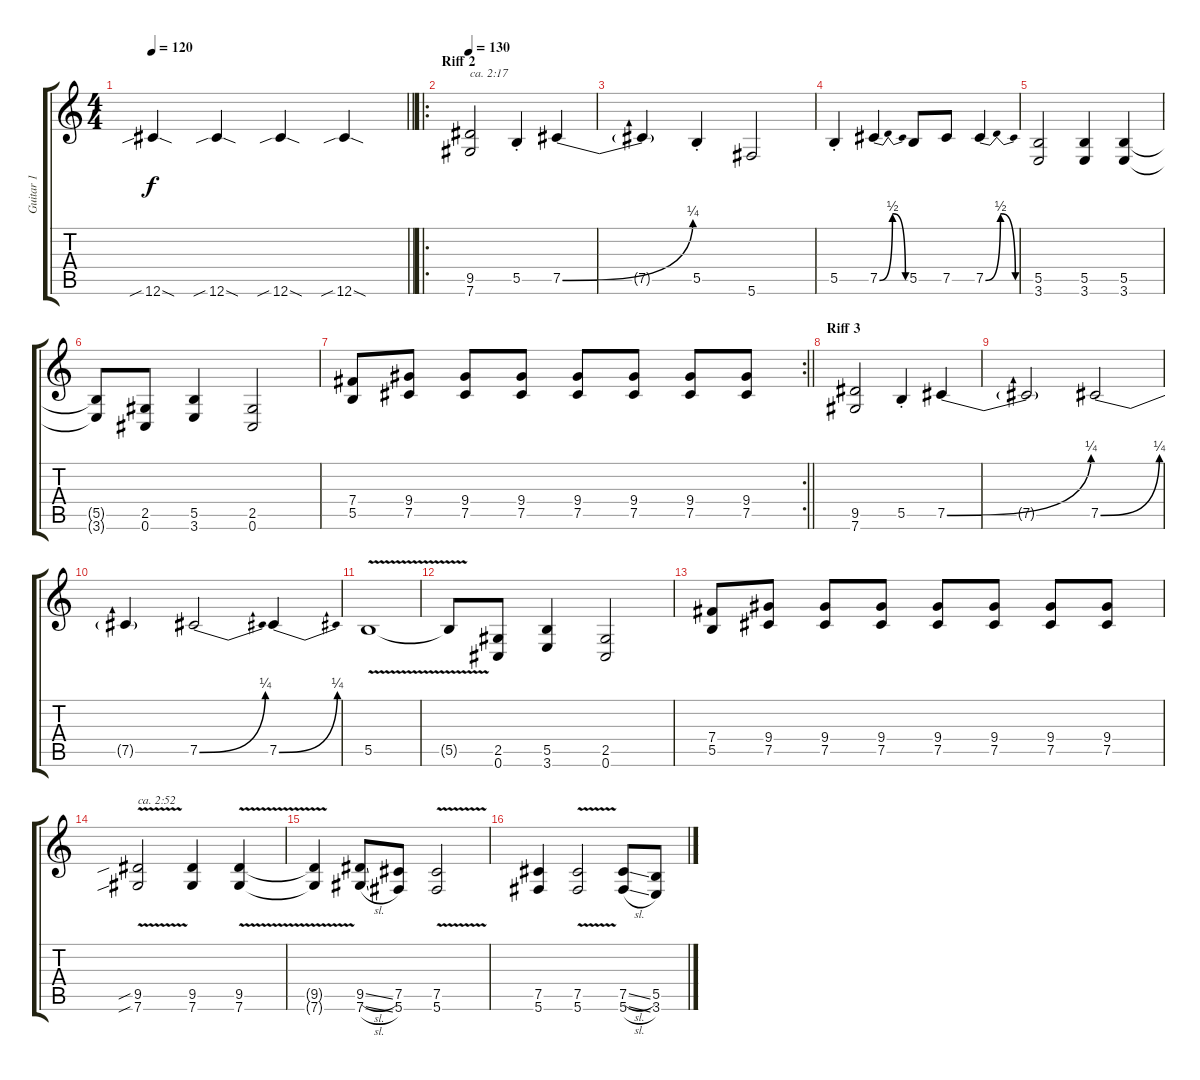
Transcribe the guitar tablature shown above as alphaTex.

\track ("Guitar 1" "Guitar 1") {instrument overdrivenguitar}
\staff {score tabs}
\tuning (Db4 Ab3 E3 B2 Gb2 Db2) {hide}
\ts (4 4)
\tempo 120
\clef g2
\barLineRight lightlight
\ks c
12.6{sib sod}.4{dy f} 12.6{sib sod}.4 12.6{sib sod}.4 12.6{sib sod}.4 |
\ro
\section ("" "Riff 2")
\tempo 130
(9.5 7.6).2{txt "ca. 2:17"} 5.5{st}.4 7.5{be (bend 0 0 60 1)}.4 |
7.5{t}.4 5.5{st}.4 5.6.2 |
5.5{st}.4 7.5{be (bendrelease 0 0 30 2 30 2 60 0)}.4 5.5.8 7.5.8 7.5{be (bendrelease 0 0 30 2 30 2 60 0)}.4 |
(5.5 3.6).2 (5.5 3.6).4 (5.5 3.6).4 |
(5.5{t} 3.6{t}).8 (2.5 0.6).8 (5.5 3.6).4 (2.5 0.6).2 |
\rc 2
\barLineRight lightlight
(7.4 5.5).8 (9.4 7.5).8 (9.4 7.5).8 (9.4 7.5).8 (9.4 7.5).8 (9.4 7.5).8 (9.4 7.5).8 (9.4 7.5).8 |
\section ("" "Riff 3")
(9.5 7.6).2 5.5{st}.4 7.5{be (bend 0 0 60 1)}.4 |
7.5{t}.2 7.5{be (bend 0 0 60 1)}.2 |
7.5{t}.4 7.5{be (bend 0 0 60 1)}.2 7.5{be (bend 0 0 60 1)}.4 |
5.5{v}.1 |
5.5{t}.8 (2.5 0.6).8 (5.5 3.6).4 (2.5 0.6).2 |
(7.4 5.5).8 (9.4 7.5).8 (9.4 7.5).8 (9.4 7.5).8 (9.4 7.5).8 (9.4 7.5).8 (9.4 7.5).8 (9.4 7.5).8 |
(9.5{sib} 7.6{v sib}).2{txt "ca. 2:52"} (9.5 7.6).4 (9.5{v} 7.6).4 |
(9.5{t} 7.6{t}).4 (9.5{sl} 7.6{sl}).8 (7.5 5.6).8 (7.5 5.6{v}).2 |
(7.5 5.6).4 (7.5{v} 5.6).2 (7.5{sl} 5.6{sl}).8 (5.5 3.6).8
